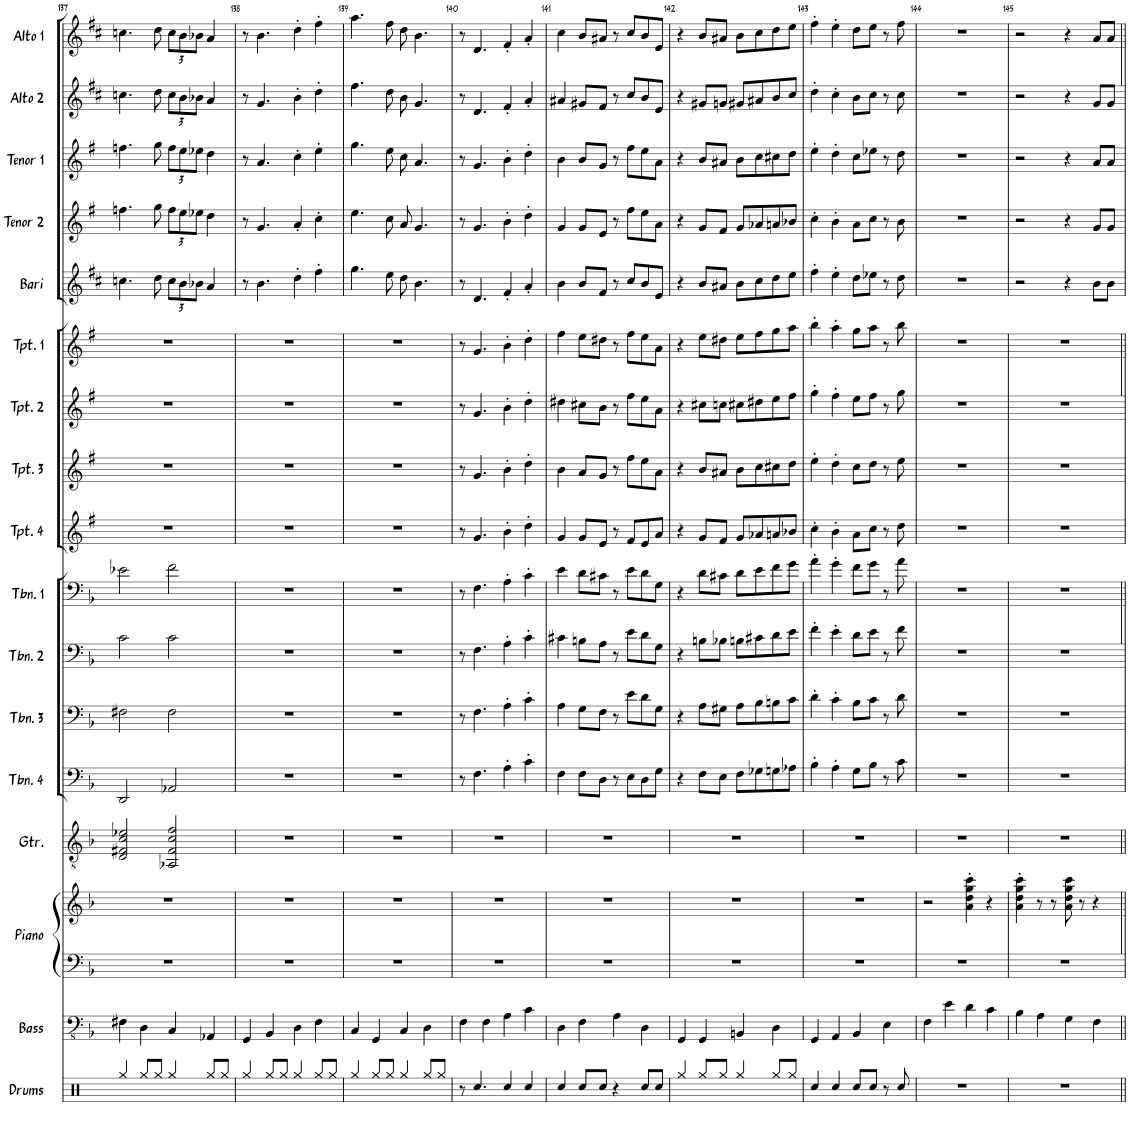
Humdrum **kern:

**kern	**kern	**kern	**kern	**kern	**kern	**kern	**kern	**kern	**kern	**kern	**kern	**kern	**kern	**kern	**kern	**kern	**kern
*part17	*part16	*part15	*part15	*part14	*part13	*part12	*part11	*part10	*part9	*part8	*part7	*part6	*part5	*part4	*part3	*part2	*part1
*staff18	*staff17	*staff16	*staff15	*staff14	*staff13	*staff12	*staff11	*staff10	*staff9	*staff8	*staff7	*staff6	*staff5	*staff4	*staff3	*staff2	*staff1
*I"Drums	*I"Bass	*I"Piano	*	*I"Guitar	*I"Trombone 4	*I"Trombone 3	*I"Trombone 2	*I"Trombone 1	*I"Trumpet 4	*I"Trumpet 3	*I"Trumpet 2	*I"Trumpet 1	*I"Baritone Sax	*I"Tenor Sax 2	*I"Tenor Sax 1	*I"Alto Sax 2	*I"Alto Sax 1
*I'Drums	*I'Bass	*I'Piano	*	*I'Gtr.	*I'Tbn. 4	*I'Tbn. 3	*I'Tbn. 2	*I'Tbn. 1	*I'Tpt. 4	*I'Tpt. 3	*I'Tpt. 2	*I'Tpt. 1	*I'Bari	*I'Tenor 2	*I'Tenor 1	*I'Alto 2	*I'Alto 1
!!LO:PB:g=z
*clefX	*clefFv4	*clefF4	*clefG2	*clefGv2	*clefF4	*clefF4	*clefF4	*clefF4	*clefG2	*clefG2	*clefG2	*clefG2	*clefG2	*clefG2	*clefG2	*clefG2	*clefG2
*	*	*	*	*	*	*	*	*	*Trd1c2	*Trd1c2	*Trd1c2	*Trd1c2	*Trd12c21	*Trd8c14	*Trd8c14	*Trd5c9	*Trd5c9
*k[]	*k[b-]	*k[b-]	*k[b-]	*k[b-]	*k[b-]	*k[b-]	*k[b-]	*k[b-]	*k[f#]	*k[f#]	*k[f#]	*k[f#]	*k[f#c#]	*k[f#]	*k[f#]	*k[f#c#]	*k[f#c#]
*M4/4	*M4/4	*M4/4	*M4/4	*M4/4	*M4/4	*M4/4	*M4/4	*M4/4	*M4/4	*M4/4	*M4/4	*M4/4	*M4/4	*M4/4	*M4/4	*M4/4	*M4/4
=137	=137	=137	=137	=137	=137	=137	=137	=137	=137	=137	=137	=137	=137	=137	=137	=137	=137
4Rgg/	4FF#X\	1r	1r	2D/ 2F#X/ 2c/ 2e-X/	2DD/	2F#X\	2c\	2e-X\	1r	1r	1r	1r	4.ccn\	4.ffn\	4.ffn\	4.ccn\	4.ccn\
8Rgg/L	4DD\	.	.	.	.	.	.	.	.	.	.	.	.	.	.	.	.
8Rgg/J	.	.	.	.	.	.	.	.	.	.	.	.	8dd\	8gg\	8gg\	8dd\	8dd\
*	*	*	*	*	*	*	*	*	*	*	*	*	*Xbrackettup	*Xbrackettup	*Xbrackettup	*Xbrackettup	*Xbrackettup
4Rgg/	4CC/	.	.	2AA-X/ 2F#/ 2c/ 2f/	2AA-X/	2F#\	2c\	2f\	.	.	.	.	12cc\L	12ff\L	12ff\L	12cc\L	12cc\L
.	.	.	.	.	.	.	.	.	.	.	.	.	12b\	12ee\	12ee\	12b\	12b\
.	.	.	.	.	.	.	.	.	.	.	.	.	12b-X\J	12ee-X\J	12ee-X\J	12b-X\J	12b-X\J
8Rgg/L	4AAA-X/	.	.	.	.	.	.	.	.	.	.	.	4a/	4dd\	4dd\	4a/	4a/
8Rgg/J	.	.	.	.	.	.	.	.	.	.	.	.	.	.	.	.	.
=138	=138	=138	=138	=138	=138	=138	=138	=138	=138	=138	=138	=138	=138	=138	=138	=138	=138
4Rgg/	4GGG/	1r	1r	1r	1r	1r	1r	1r	1r	1r	1r	1r	8r	8r	8r	8r	8r
.	.	.	.	.	.	.	.	.	.	.	.	.	4.b\	4.g/	4.a/	4.g/	4.b\
8Rgg/L	4BBB-/	.	.	.	.	.	.	.	.	.	.	.	.	.	.	.	.
8Rgg/J	.	.	.	.	.	.	.	.	.	.	.	.	.	.	.	.	.
4Rgg/	4DD\	.	.	.	.	.	.	.	.	.	.	.	4dd'\	4a'/	4cc'\	4b'\	4dd'\
8Rgg/L	4FF\	.	.	.	.	.	.	.	.	.	.	.	4ff#'\	4cc'\	4ee'\	4dd'\	4ff#'\
8Rgg/J	.	.	.	.	.	.	.	.	.	.	.	.	.	.	.	.	.
=139	=139	=139	=139	=139	=139	=139	=139	=139	=139	=139	=139	=139	=139	=139	=139	=139	=139
4Rgg/	4CC/	1r	1r	1r	1r	1r	1r	1r	1r	1r	1r	1r	4.gg\	4.ee\	4.gg\	4.ff#\	4.aa\
8Rgg/L	4GGG/	.	.	.	.	.	.	.	.	.	.	.	.	.	.	.	.
8Rgg/J	.	.	.	.	.	.	.	.	.	.	.	.	8ee\	8cc\	8ee\	8dd\	8ff#\
4Rgg/	4CC/	.	.	.	.	.	.	.	.	.	.	.	8dd\	8a/	8cc\	8b\	8dd\
.	.	.	.	.	.	.	.	.	.	.	.	.	4.b\	4.g/	4.a/	4.g/	4.b\
8Rgg/L	4DD\	.	.	.	.	.	.	.	.	.	.	.	.	.	.	.	.
8Rgg/J	.	.	.	.	.	.	.	.	.	.	.	.	.	.	.	.	.
=140	=140	=140	=140	=140	=140	=140	=140	=140	=140	=140	=140	=140	=140	=140	=140	=140	=140
8r	4FF\	1r	1r	1r	8r	8r	8r	8r	8r	8r	8r	8r	8r	8r	8r	8r	8r
4.Rcc/	.	.	.	.	4.F\	4.F\	4.F\	4.F\	4.g/	4.g/	4.g/	4.g/	4.d/	4.g/	4.g/	4.d/	4.d/
.	4FF\	.	.	.	.	.	.	.	.	.	.	.	.	.	.	.	.
4Rcc/	4AA\	.	.	.	4A'\	4A'\	4A'\	4A'\	4b'\	4b'\	4b'\	4b'\	4f#'/	4b'\	4b'\	4f#'/	4f#'/
4Rcc/	4C\	.	.	.	4c'\	4c'\	4c'\	4c'\	4dd'\	4dd'\	4dd'\	4dd'\	4a'/	4dd'\	4dd'\	4a'/	4a'/
=141	=141	=141	=141	=141	=141	=141	=141	=141	=141	=141	=141	=141	=141	=141	=141	=141	=141
4Rcc/	4DD\	1r	1r	1r	4F\	4A\	4c#X\	4e\	4g/	4b\	4dd#X\	4ff#\	4b\	4g/	4b\	4a#X/	4cc#\
8Rcc/L	4FF\	.	.	.	8F\L	8G\L	8Bn\L	8d\L	8g/L	8a/L	8cc#X\L	8ee\L	8b/L	8g/L	8b/L	8g#X/L	8b/L
8Rcc/J	.	.	.	.	8D\J	8F\J	8A\J	8c#X\J	8e/J	8g/J	8b\J	8dd#X\J	8f#/J	8e/J	8g/J	8f#/J	8a#X/J
4r	4AA\	.	.	.	8r	8r	8r	8r	8r	8r	8r	8r	8r	8r	8r	8r	8r
.	.	.	.	.	8E\L	8e\L	8e\L	8e\L	8f#/L	8ff#\L	8ff#\L	8ff#\L	8cc#/L	8ff#\L	8ff#\L	8cc#/L	8cc#/L
8Rcc/L	4DD\	.	.	.	8D\	8d\	8d\	8d\	8e/	8ee\	8ee\	8ee\	8b/	8ee\	8ee\	8b/	8b/
8Rcc/J	.	.	.	.	8G\J	8G\J	8G\J	8G\J	8a/J	8a\J	8a\J	8a\J	8e/J	8a\J	8a\J	8e/J	8e/J
=142	=142	=142	=142	=142	=142	=142	=142	=142	=142	=142	=142	=142	=142	=142	=142	=142	=142
4Rgg/	4GGG/	1r	1r	1r	4r	4r	4r	4r	4r	4r	4r	4r	4r	4r	4r	4r	4r
8Rgg/L	4GGG/	.	.	.	8F\L	8A\L	8Bn\L	8d\L	8g/L	8b/L	8cc#X\L	8ee\L	8b/L	8g/L	8b/L	8g#X/L	8b/L
8Rgg/J	.	.	.	.	8E\J	8G#X\J	8B-X\J	8c#X\J	8f#/J	8a#X/J	8ccn\J	8dd#X\J	8a#X/J	8f#/J	8a#X/J	8gn/J	8a#X/J
4Rgg/	4BBBn/	.	.	.	8F\L	8A\L	8Bn\L	8d\L	8g/L	8b\L	8cc#X\L	8ee\L	8b\L	8g/L	8b\L	8g#X/L	8b\L
.	.	.	.	.	8G-X\	8B-\	8c#X\	8e\	8a-X/	8cc\	8dd#X\	8ff#\	8cc#\	8a-X/	8cc\	8a#X/	8cc#\
8Rgg/L	4DD\	.	.	.	8Gn\	8Bn\	8d\	8f\	8an/	8cc#X\	8ee\	8gg\	8dd\	8an/	8cc#X\	8b/	8dd\
8Rgg/J	.	.	.	.	8A-X\J	8c\J	8e\J	8g\J	8b-X/J	8dd\J	8ff#\J	8aa\J	8ee\J	8b-X/J	8dd\J	8cc#/J	8ee\J
=143	=143	=143	=143	=143	=143	=143	=143	=143	=143	=143	=143	=143	=143	=143	=143	=143	=143
4Rcc/	4GGG/	1r	1r	1r	4B-'\	4d'\	4f'\	4a'\	4cc'\	4ee'\	4gg'\	4bb'\	4ff#'\	4cc'\	4ee'\	4dd'\	4ff#'\
4Rcc/	4AAA/	.	.	.	4A'\	4c'\	4e'\	4g'\	4b'\	4dd'\	4ff#'\	4aa'\	4ee'\	4b'\	4dd'\	4cc#'\	4ee'\
8Rcc/L	4BBB-/	.	.	.	8G\L	8B-\L	8d\L	8f\L	8a\L	8cc\L	8ee\L	8gg\L	8dd\L	8a\L	8cc\L	8b\L	8dd\L
8Rcc/J	.	.	.	.	8B-\J	8c\J	8e\J	8g\J	8cc\J	8dd\J	8ff#\J	8aa\J	8ee-X\J	8cc\J	8ee-X\J	8cc#\J	8ee\J
8r	4EE\	.	.	.	8r	8r	8r	8r	8r	8r	8r	8r	8r	8r	8r	8r	8r
8Rcc/	.	.	.	.	8c\	8d\	8f\	8a\	8dd\	8ee\	8gg\	8bb\	8dd\	8b\	8dd\	8cc#\	8ff#\
=144	=144	=144	=144	=144	=144	=144	=144	=144	=144	=144	=144	=144	=144	=144	=144	=144	=144
1r	4FF\	1r	2r	1r	1r	1r	1r	1r	1r	1r	1r	1r	1r	1r	1r	1r	1r
.	4E\	.	.	.	.	.	.	.	.	.	.	.	.	.	.	.	.
.	4D\	.	4a\' 4dd\' 4gg\' 4ccc\'	.	.	.	.	.	.	.	.	.	.	.	.	.	.
.	4C\	.	4r	.	.	.	.	.	.	.	.	.	.	.	.	.	.
=145	=145	=145	=145	=145	=145	=145	=145	=145	=145	=145	=145	=145	=145	=145	=145	=145	=145
1r	4BB-\	1r	4a\' 4dd\' 4gg\' 4ccc\'	1r	1r	1r	1r	1r	1r	1r	1r	1r	2r	2r	2r	2r	2r
.	4AA\	.	8r	.	.	.	.	.	.	.	.	.	.	.	.	.	.
.	.	.	8r	.	.	.	.	.	.	.	.	.	.	.	.	.	.
.	4GG\	.	8a\ 8dd\ 8gg\ 8ccc\	.	.	.	.	.	.	.	.	.	4r	4r	4r	4r	4r
.	.	.	8r	.	.	.	.	.	.	.	.	.	.	.	.	.	.
.	4FF\	.	4r	.	.	.	.	.	.	.	.	.	8b\L	8g/L	8a/L	8g/L	8a/L
.	.	.	.	.	.	.	.	.	.	.	.	.	8b\J	8g/J	8a/J	8g/J	8a/J
=||	=||	=||	=||	=||	=||	=||	=||	=||	=||	=||	=||	=||	=||	=||	=||	=||	=||
*-	*-	*-	*-	*-	*-	*-	*-	*-	*-	*-	*-	*-	*-	*-	*-	*-	*-
